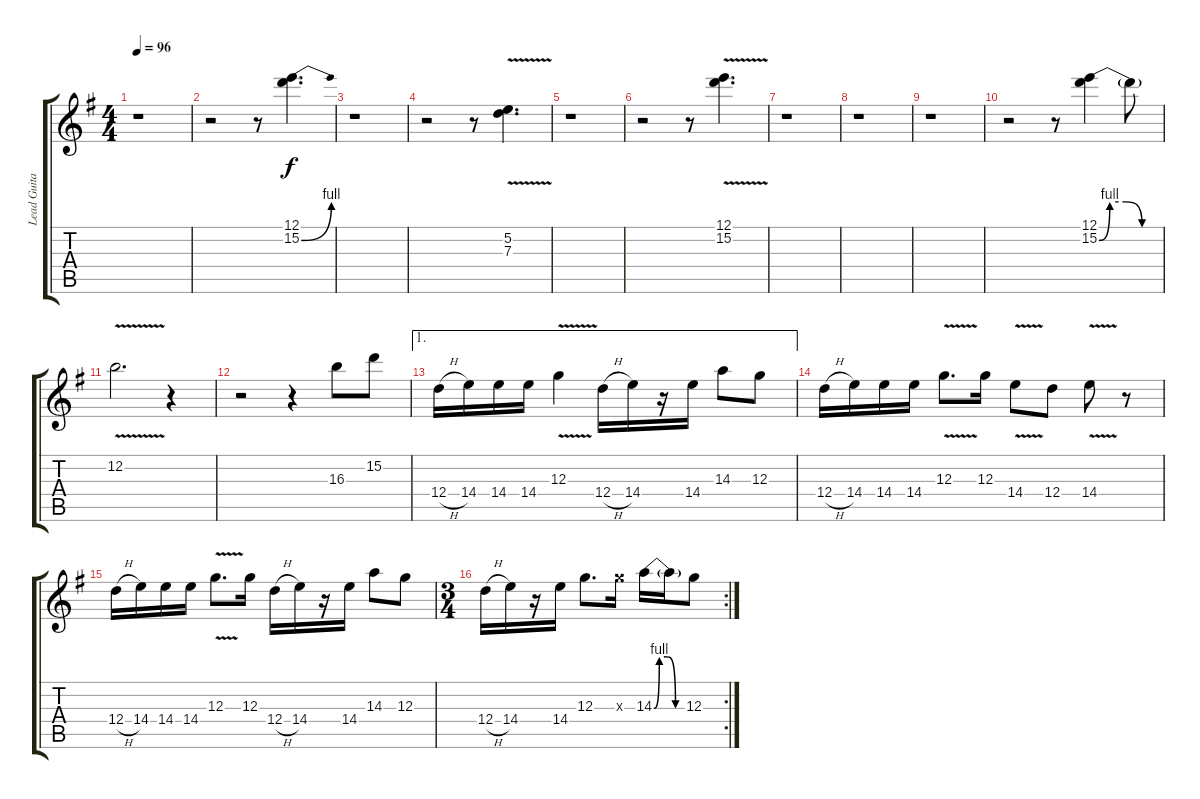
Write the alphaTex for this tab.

\track ("Lead Guitar 2" "Lead Guita") {instrument overdrivenguitar}
\staff {score tabs}
\tuning (E4 B3 G3 D3 A2 E2) {hide}
\ts (4 4)
\tempo 96
\clef g2
\ks g
r.1{dy f} |
r.2 r.8 (12.1 15.2{be (bend 0 0 60 4)}).4{d} |
r.1 |
r.2 r.8 (5.2{v} 7.3{v}).4{d} |
r.1 |
r.2 r.8 (12.1{v} 15.2{v}).4{d} |
r.1 |
r.1 |
r.1 |
r.2 r.8 (12.1 15.2{be (custom 0 0 10 4 25 4 40 0 60 0)}).4 15.2{t}.8 |
12.2{v}.2{d} r.4 |
r.2 r.4 16.3.8 15.2.8 |
\ae 1
12.4{h}.16 14.4.16 14.4.16 14.4.16 12.3{v}.4 12.4{h}.16 14.4.16 r.16 14.4.16 14.3.8 12.3.8 |
12.4{h}.16 14.4.16 14.4.16 14.4.16 12.3{v}.8{d} 12.3.16 14.4{v}.8 12.4.8 14.4{v}.8 r.8 |
12.4{h}.16 14.4.16 14.4.16 14.4.16 12.3{v}.8{d} 12.3.16 12.4{h}.16 14.4.16 r.16 14.4.16 14.3.8 12.3.8 |
\rc 2
\ts (3 4)
12.4{h}.16 14.4.16 r.16 14.4.16 12.3.8{d} 12.3{x}.16 14.3{be (custom 0 0 10 4 25 4 40 0 60 0)}.16 14.3{t}.16 12.3.8
